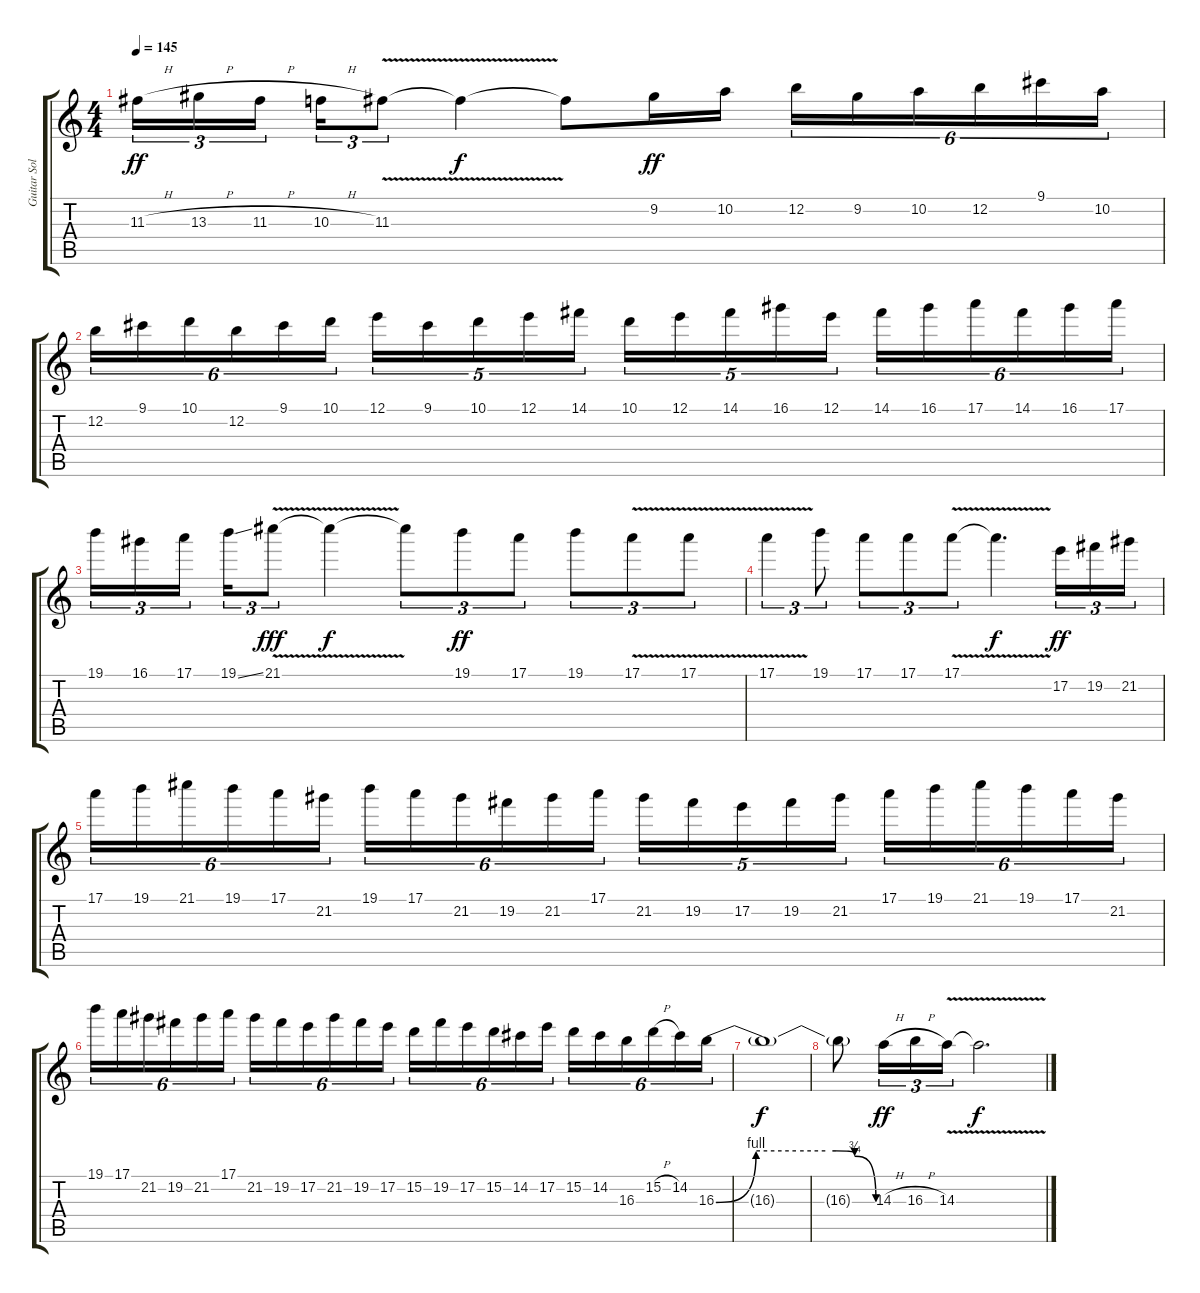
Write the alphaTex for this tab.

\track ("Guitar Solo" "Guitar Sol") {instrument overdrivenguitar}
\staff {score tabs}
\tuning (E4 B3 G3 D3 A2 E2) {hide}
\ts (4 4)
\tempo 145
\clef g2
\ks c
11.3{h}.16{tu (3 2) dy ff} 13.3{h}.16{tu (3 2)} 11.3{h}.16{tu (3 2)} 10.3{h}.16{tu (3 2)} 11.3{v}.8{tu (3 2)} 11.3{t}.4{dy f} 11.3{t}.8 9.2.16{dy ff} 10.2.16 12.2.16{tu (6 4)} 9.2.16{tu (6 4)} 10.2.16{tu (6 4)} 12.2.16{tu (6 4)} 9.1.16{tu (6 4)} 10.2.16{tu (6 4)} |
12.2.16{tu (6 4)} 9.1.16{tu (6 4)} 10.1.16{tu (6 4)} 12.2.16{tu (6 4)} 9.1.16{tu (6 4)} 10.1.16{tu (6 4)} 12.1.16{tu (5 4)} 9.1.16{tu (5 4)} 10.1.16{tu (5 4)} 12.1.16{tu (5 4)} 14.1.16{tu (5 4)} 10.1.16{tu (5 4)} 12.1.16{tu (5 4)} 14.1.16{tu (5 4)} 16.1.16{tu (5 4)} 12.1.16{tu (5 4)} 14.1.16{tu (6 4)} 16.1.16{tu (6 4)} 17.1.16{tu (6 4)} 14.1.16{tu (6 4)} 16.1.16{tu (6 4)} 17.1.16{tu (6 4)} |
19.1.16{tu (3 2)} 16.1.16{tu (3 2)} 17.1.16{tu (3 2)} 19.1{ss}.16{tu (3 2)} 21.1{v}.8{tu (3 2) dy fff} 21.1{t}.4{dy f} 21.1{t}.8{tu (3 2)} 19.1.8{tu (3 2) dy ff} 17.1.8{tu (3 2)} 19.1.8{tu (3 2)} 17.1{v}.8{tu (3 2)} 17.1{v}.8{tu (3 2)} |
17.1{v}.4{tu (3 2)} 19.1.8{tu (3 2)} 17.1.8{tu (3 2)} 17.1.8{tu (3 2)} 17.1{v}.8{tu (3 2)} 17.1{t}.4{d dy f} 17.2.16{tu (3 2) dy ff} 19.2.16{tu (3 2)} 21.2.16{tu (3 2)} |
17.1.16{tu (6 4)} 19.1.16{tu (6 4)} 21.1.16{tu (6 4)} 19.1.16{tu (6 4)} 17.1.16{tu (6 4)} 21.2.16{tu (6 4)} 19.1.16{tu (6 4)} 17.1.16{tu (6 4)} 21.2.16{tu (6 4)} 19.2.16{tu (6 4)} 21.2.16{tu (6 4)} 17.1.16{tu (6 4)} 21.2.16{tu (5 4)} 19.2.16{tu (5 4)} 17.2.16{tu (5 4)} 19.2.16{tu (5 4)} 21.2.16{tu (5 4)} 17.1.16{tu (6 4)} 19.1.16{tu (6 4)} 21.1.16{tu (6 4)} 19.1.16{tu (6 4)} 17.1.16{tu (6 4)} 21.2.16{tu (6 4)} |
19.1.16{tu (6 4)} 17.1.16{tu (6 4)} 21.2.16{tu (6 4)} 19.2.16{tu (6 4)} 21.2.16{tu (6 4)} 17.1.16{tu (6 4)} 21.2.16{tu (6 4)} 19.2.16{tu (6 4)} 17.2.16{tu (6 4)} 21.2.16{tu (6 4)} 19.2.16{tu (6 4)} 17.2.16{tu (6 4)} 15.2.16{tu (6 4)} 19.2.16{tu (6 4)} 17.2.16{tu (6 4)} 15.2.16{tu (6 4)} 14.2.16{tu (6 4)} 17.2.16{tu (6 4)} 15.2.16{tu (6 4)} 14.2.16{tu (6 4)} 16.3.16{tu (6 4)} 15.2{h}.16{tu (6 4)} 14.2.16{tu (6 4)} 16.3{be (custom 0 0 15 4 30 4 41 4 45 4 52 3 60 0)}.16{tu (6 4)} |
16.3{t}.1{dy f} |
16.3{t}.8 14.3{h}.16{tu (3 2) dy ff} 16.3{h}.16{tu (3 2)} 14.3{v}.16{tu (3 2)} 14.3{v t}.2{d dy f}
